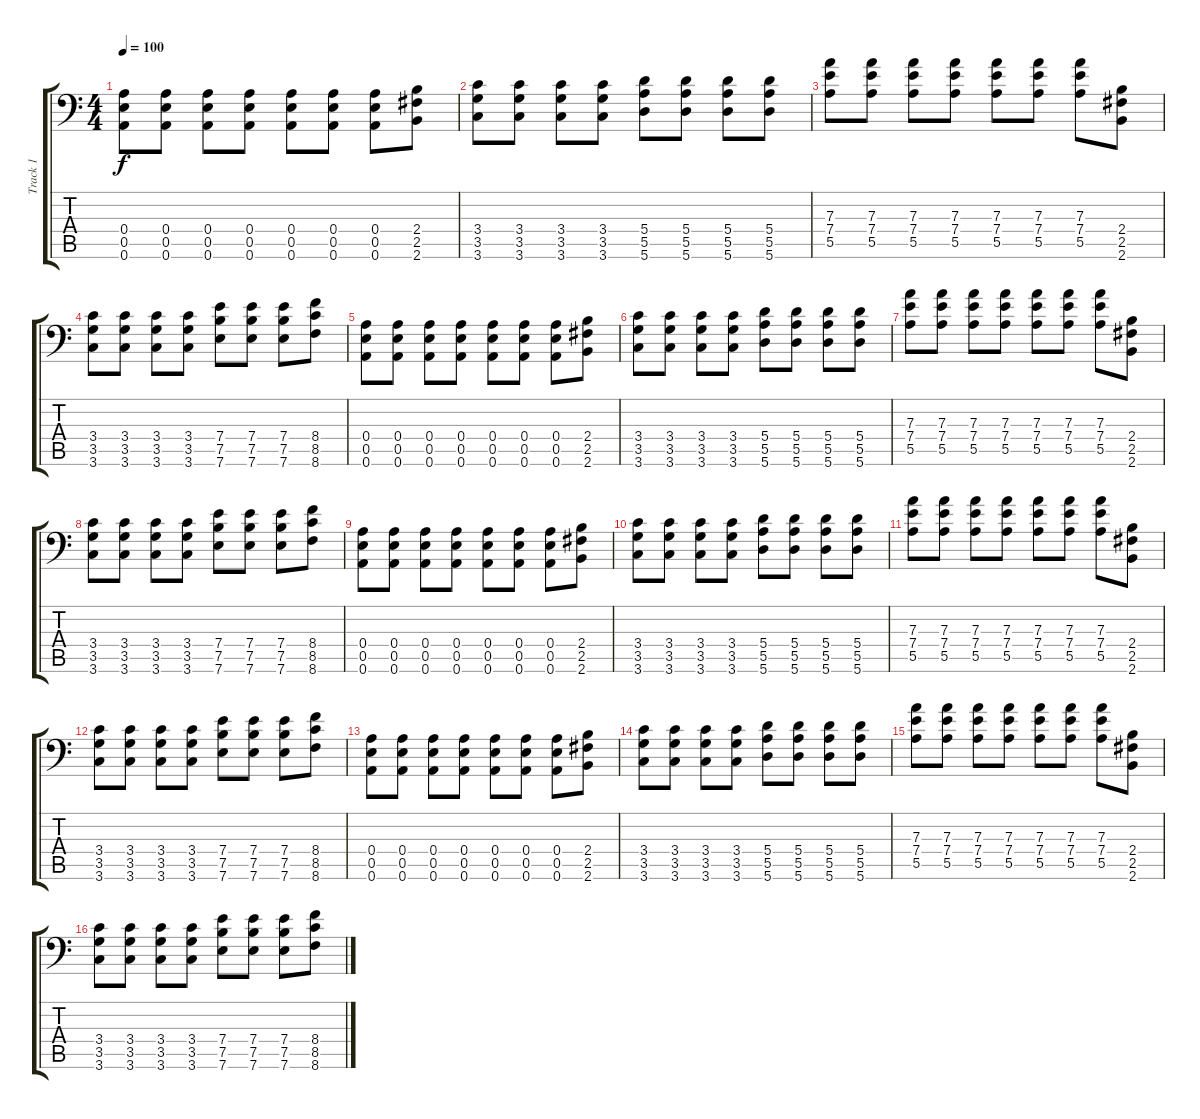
\track ("Track 1" "Track 1") {instrument distortionguitar}
\staff {score tabs}
\tuning (B3 Gb3 D3 A2 E2 A1) {hide}
\ts (4 4)
\tempo 100
\clef f4
\ks c
(0.4 0.5 0.6).8{dy f} (0.4 0.5 0.6).8 (0.4 0.5 0.6).8 (0.4 0.5 0.6).8 (0.4 0.5 0.6).8 (0.4 0.5 0.6).8 (0.4 0.5 0.6).8 (2.4 2.5 2.6).8 |
(3.4 3.5 3.6).8 (3.4 3.5 3.6).8 (3.4 3.5 3.6).8 (3.4 3.5 3.6).8 (5.4 5.5 5.6).8 (5.4 5.5 5.6).8 (5.4 5.5 5.6).8 (5.4 5.5 5.6).8 |
(7.3 7.4 5.5).8 (7.3 7.4 5.5).8 (7.3 7.4 5.5).8 (7.3 7.4 5.5).8 (7.3 7.4 5.5).8 (7.3 7.4 5.5).8 (7.3 7.4 5.5).8 (2.4 2.5 2.6).8 |
(3.4 3.5 3.6).8 (3.4 3.5 3.6).8 (3.4 3.5 3.6).8 (3.4 3.5 3.6).8 (7.4 7.5 7.6).8 (7.4 7.5 7.6).8 (7.4 7.5 7.6).8 (8.4 8.5 8.6).8 |
(0.4 0.5 0.6).8 (0.4 0.5 0.6).8 (0.4 0.5 0.6).8 (0.4 0.5 0.6).8 (0.4 0.5 0.6).8 (0.4 0.5 0.6).8 (0.4 0.5 0.6).8 (2.4 2.5 2.6).8 |
(3.4 3.5 3.6).8 (3.4 3.5 3.6).8 (3.4 3.5 3.6).8 (3.4 3.5 3.6).8 (5.4 5.5 5.6).8 (5.4 5.5 5.6).8 (5.4 5.5 5.6).8 (5.4 5.5 5.6).8 |
(7.3 7.4 5.5).8 (7.3 7.4 5.5).8 (7.3 7.4 5.5).8 (7.3 7.4 5.5).8 (7.3 7.4 5.5).8 (7.3 7.4 5.5).8 (7.3 7.4 5.5).8 (2.4 2.5 2.6).8 |
(3.4 3.5 3.6).8 (3.4 3.5 3.6).8 (3.4 3.5 3.6).8 (3.4 3.5 3.6).8 (7.4 7.5 7.6).8 (7.4 7.5 7.6).8 (7.4 7.5 7.6).8 (8.4 8.5 8.6).8 |
(0.4 0.5 0.6).8 (0.4 0.5 0.6).8 (0.4 0.5 0.6).8 (0.4 0.5 0.6).8 (0.4 0.5 0.6).8 (0.4 0.5 0.6).8 (0.4 0.5 0.6).8 (2.4 2.5 2.6).8 |
(3.4 3.5 3.6).8 (3.4 3.5 3.6).8 (3.4 3.5 3.6).8 (3.4 3.5 3.6).8 (5.4 5.5 5.6).8 (5.4 5.5 5.6).8 (5.4 5.5 5.6).8 (5.4 5.5 5.6).8 |
(7.3 7.4 5.5).8 (7.3 7.4 5.5).8 (7.3 7.4 5.5).8 (7.3 7.4 5.5).8 (7.3 7.4 5.5).8 (7.3 7.4 5.5).8 (7.3 7.4 5.5).8 (2.4 2.5 2.6).8 |
(3.4 3.5 3.6).8 (3.4 3.5 3.6).8 (3.4 3.5 3.6).8 (3.4 3.5 3.6).8 (7.4 7.5 7.6).8 (7.4 7.5 7.6).8 (7.4 7.5 7.6).8 (8.4 8.5 8.6).8 |
(0.4 0.5 0.6).8 (0.4 0.5 0.6).8 (0.4 0.5 0.6).8 (0.4 0.5 0.6).8 (0.4 0.5 0.6).8 (0.4 0.5 0.6).8 (0.4 0.5 0.6).8 (2.4 2.5 2.6).8 |
(3.4 3.5 3.6).8 (3.4 3.5 3.6).8 (3.4 3.5 3.6).8 (3.4 3.5 3.6).8 (5.4 5.5 5.6).8 (5.4 5.5 5.6).8 (5.4 5.5 5.6).8 (5.4 5.5 5.6).8 |
(7.3 7.4 5.5).8 (7.3 7.4 5.5).8 (7.3 7.4 5.5).8 (7.3 7.4 5.5).8 (7.3 7.4 5.5).8 (7.3 7.4 5.5).8 (7.3 7.4 5.5).8 (2.4 2.5 2.6).8 |
(3.4 3.5 3.6).8 (3.4 3.5 3.6).8 (3.4 3.5 3.6).8 (3.4 3.5 3.6).8 (7.4 7.5 7.6).8 (7.4 7.5 7.6).8 (7.4 7.5 7.6).8 (8.4 8.5 8.6).8
